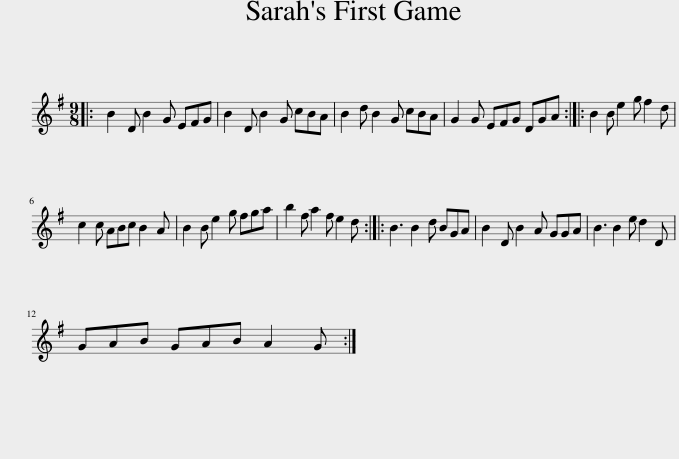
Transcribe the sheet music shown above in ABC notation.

X:1
L:1/8
M:9/8
I:linebreak $
K:G
V:1 treble
V:1
|: B2 D B2 G EFG | B2 D B2 G cBA | B2 d B2 G cBA | G2 G EFG DGA :: B2 B e2 g f2 d |$ %5
 c2 c ABc B2 A | B2 B e2 g fga | b2 f a2 f e2 d :: B3 B2 d BGA | B2 D B2 A GGA | %10
 B3 B2 e d2 D |$ GAB GAB A2 G :| %12
